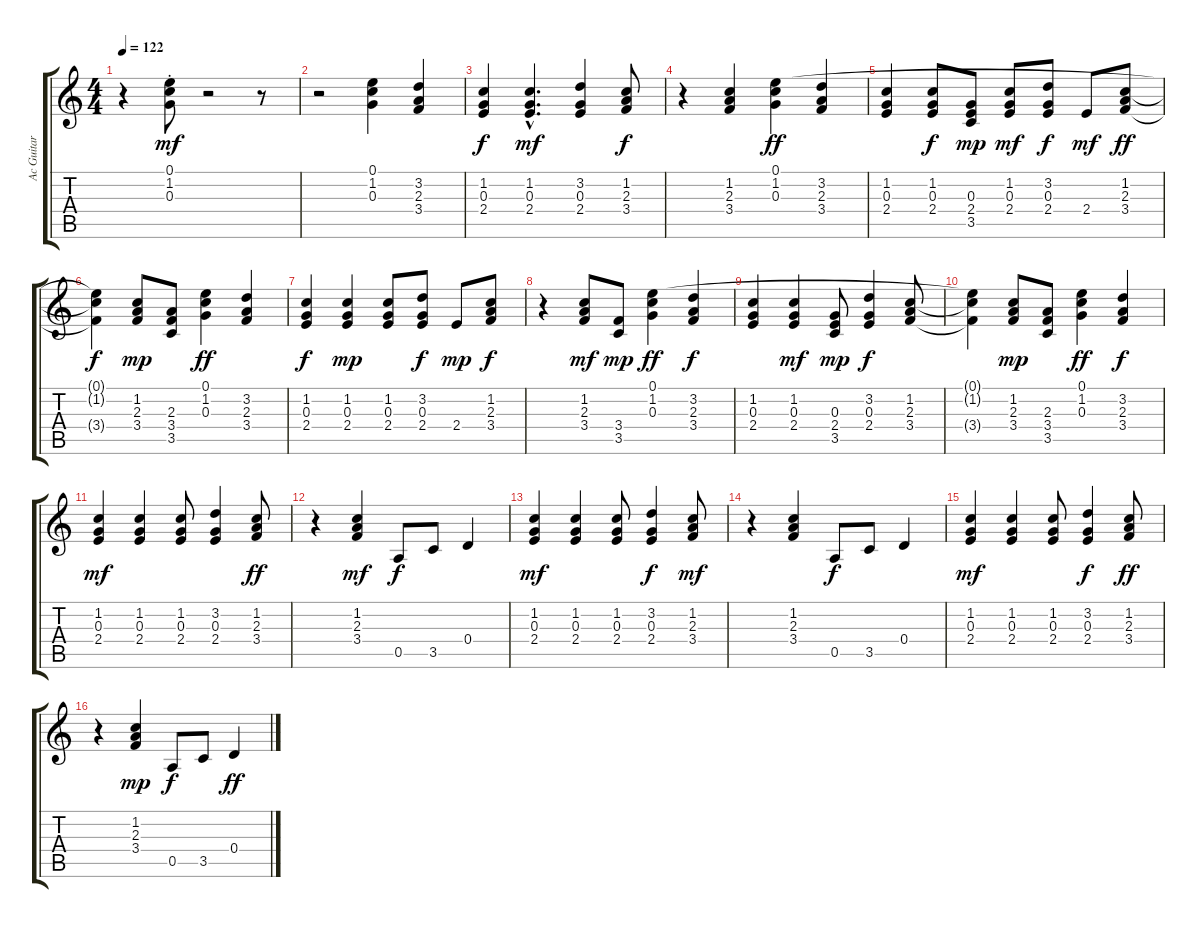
\track ("Ac Guitar 2" "Ac Guitar ") {instrument acousticguitarnylon}
\staff {score tabs}
\tuning (E4 B3 G3 D3 A2 E2) {hide}
\ts (4 4)
\tempo 122
\clef g2
\ks c
r.4{dy mf} (0.1{st} 1.2{st} 0.3{st}).8 r.2 r.8 |
r.2 (0.1 1.2 0.3).4 (3.2 2.3 3.4).4 |
(1.2 0.3 2.4).4{dy f} (1.2{hac} 0.3{hac} 2.4{hac}).4{d dy mf} (3.2 0.3 2.4).4 (1.2 2.3 3.4).8{dy f} |
r.4 (1.2 2.3 3.4).4 (0.1 1.2 0.3).4{dy ff} (3.2 2.3 3.4).4 |
(1.2 0.3 2.4).4 (1.2 0.3 2.4).8{dy f} (0.3 2.4 3.5).8{dy mp} (1.2 0.3 2.4).8{dy mf} (3.2 0.3 2.4).8{dy f} 2.4.8{dy mf} (1.2 2.3 3.4).8{dy ff} |
(0.1{t} 1.2{t} 3.4{t}).4{dy f} (1.2 2.3 3.4).8{dy mp} (2.3 3.4 3.5).8 (0.1 1.2 0.3).4{dy ff} (3.2 2.3 3.4).4 |
(1.2 0.3 2.4).4{dy f} (1.2 0.3 2.4).4{dy mp} (1.2 0.3 2.4).8 (3.2 0.3 2.4).8{dy f} 2.4.8{dy mp} (1.2 2.3 3.4).8{dy f} |
r.4 (1.2 2.3 3.4).8{dy mf} (3.4 3.5).8{dy mp} (0.1 1.2 0.3).4{dy ff} (3.2 2.3 3.4).4{dy f} |
(1.2 0.3 2.4).4 (1.2 0.3 2.4).4{dy mf} (0.3 2.4 3.5).8{dy mp} (3.2 0.3 2.4).4{dy f} (1.2 2.3 3.4).8 |
(0.1{t} 1.2{t} 3.4{t}).4 (1.2 2.3 3.4).8{dy mp} (2.3 3.4 3.5).8 (0.1 1.2 0.3).4{dy ff} (3.2 2.3 3.4).4{dy f} |
(1.2 0.3 2.4).4{dy mf} (1.2 0.3 2.4).4 (1.2 0.3 2.4).8 (3.2 0.3 2.4).4 (1.2 2.3 3.4).8{dy ff} |
r.4 (1.2 2.3 3.4).4{dy mf} 0.5.8{dy f} 3.5.8 0.4.4 |
(1.2 0.3 2.4).4{dy mf} (1.2 0.3 2.4).4 (1.2 0.3 2.4).8 (3.2 0.3 2.4).4{dy f} (1.2 2.3 3.4).8{dy mf} |
r.4 (1.2 2.3 3.4).4 0.5.8{dy f} 3.5.8 0.4.4 |
(1.2 0.3 2.4).4{dy mf} (1.2 0.3 2.4).4 (1.2 0.3 2.4).8 (3.2 0.3 2.4).4{dy f} (1.2 2.3 3.4).8{dy ff} |
r.4 (1.2 2.3 3.4).4{dy mp} 0.5.8{dy f} 3.5.8 0.4.4{dy ff}
